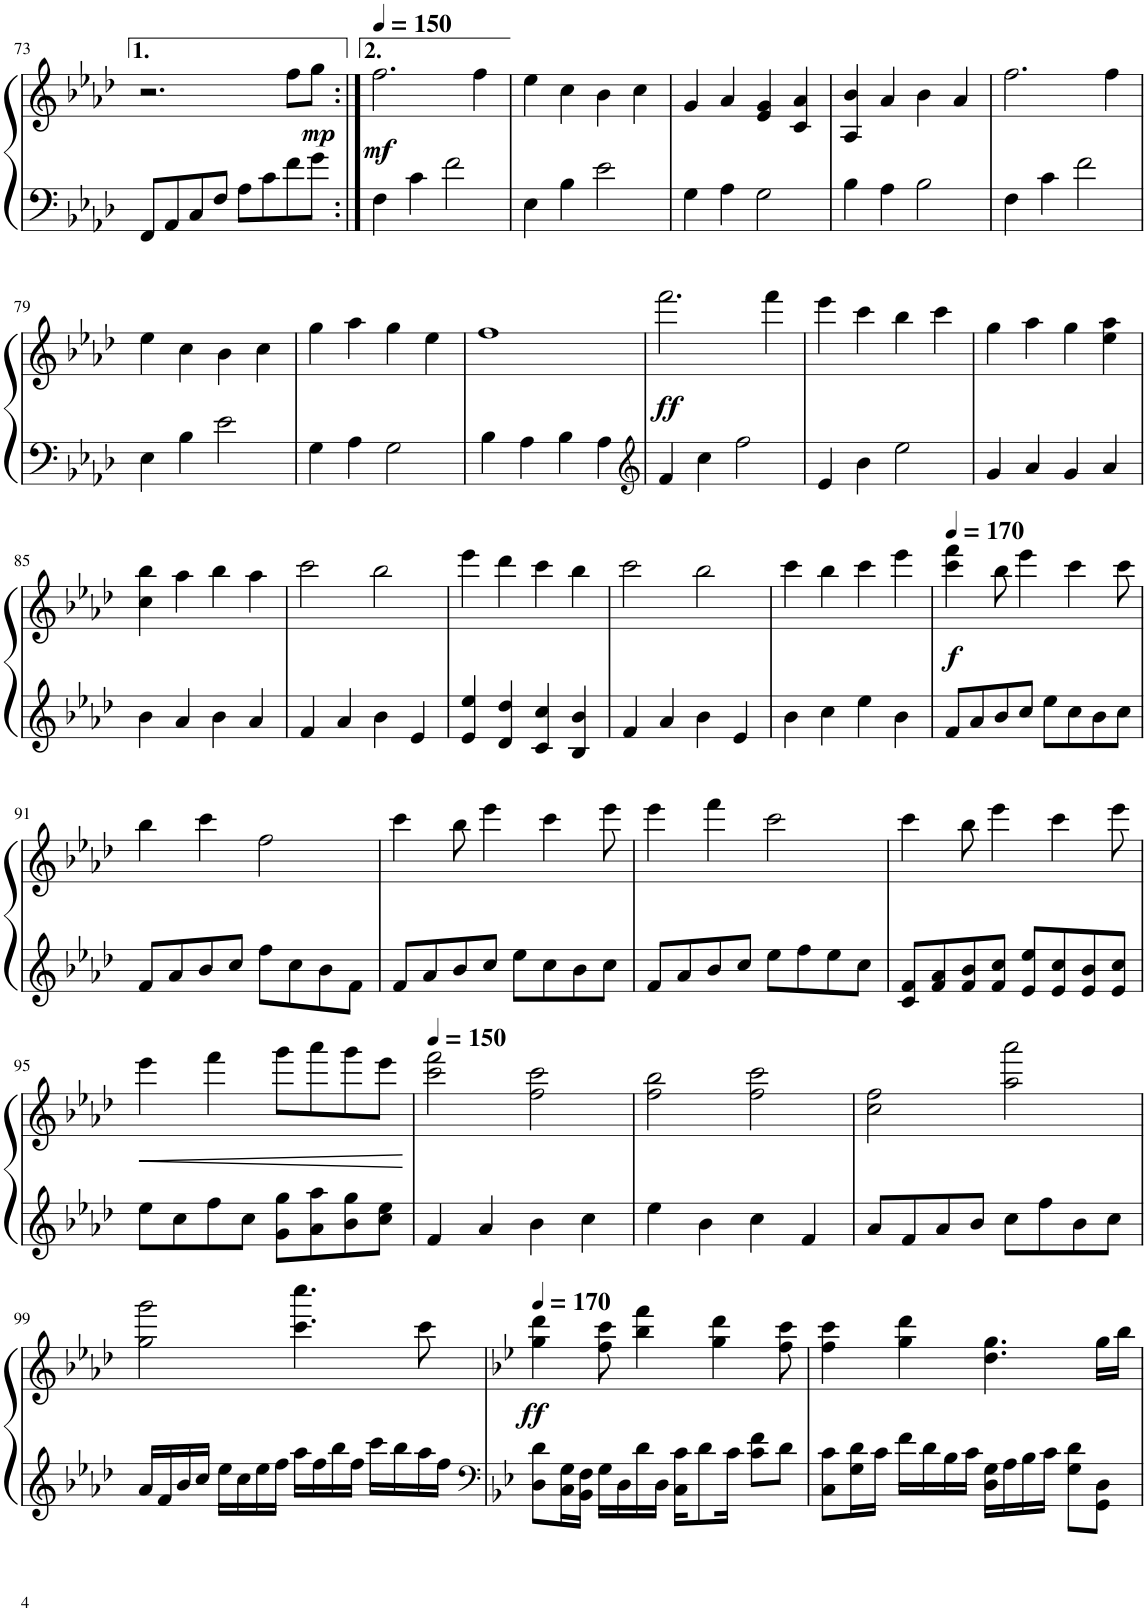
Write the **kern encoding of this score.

**kern	**kern	**dynam
*part1	*part1	*part1
*staff2	*staff1	*staff1/2
*I"钢琴	*	*
!!LO:PB:g=z
*clefF4	*clefG2	*
*k[b-e-a-d-]	*k[b-e-a-d-]	*
*M4/4	*M4/4	*
=73	=73	=73
8FF/L	2.r	.
8AA-/	.	.
8C/	.	.
8F/J	.	.
8A-\L	.	.
8c\	.	.
8f\	8ff\L	.
!	!	!LO:DY:b
8g\J	8gg\J	mp
=74:|!	=74:|!	=74:|!
*	*MM150	*
!	!	!LO:DY:b
4F\	2.ff\	mf
4c\	.	.
2f\	.	.
.	4ff\	.
=75	=75	=75
4E-\	4ee-\	.
4B-\	4cc\	.
2e-\	4b-\	.
.	4cc\	.
=76	=76	=76
4G\	4g/	.
4A-\	4a-/	.
2G\	4e-/ 4g/	.
.	4c/ 4a-/	.
=77	=77	=77
4B-\	4A-/ 4b-/	.
4A-\	4a-/	.
2B-\	4b-\	.
.	4a-/	.
=78	=78	=78
4F\	2.ff\	.
4c\	.	.
2f\	.	.
.	4ff\	.
!!LO:LB:g=z
=79	=79	=79
4E-\	4ee-\	.
4B-\	4cc\	.
2e-\	4b-\	.
.	4cc\	.
=80	=80	=80
4G\	4gg\	.
4A-\	4aa-\	.
2G\	4gg\	.
.	4ee-\	.
=81	=81	=81
4B-\	1ff	.
4A-\	.	.
4B-\	.	.
4A-\	.	.
=82	=82	=82
*clefG2	*	*
!	!	!LO:DY:b
4f/	2.fff\	ff
4cc\	.	.
2ff\	.	.
.	4fff\	.
=83	=83	=83
4e-/	4eee-\	.
4b-\	4ccc\	.
2ee-\	4bb-\	.
.	4ccc\	.
=84	=84	=84
4g/	4gg\	.
4a-/	4aa-\	.
4g/	4gg\	.
4a-/	4ee-\ 4aa-\	.
!!LO:LB:g=z
=85	=85	=85
4b-\	4cc\ 4bb-\	.
4a-/	4aa-\	.
4b-\	4bb-\	.
4a-/	4aa-\	.
=86	=86	=86
4f/	2ccc\	.
4a-/	.	.
4b-\	2bb-\	.
4e-/	.	.
=87	=87	=87
4e-/ 4ee-/	4eee-\	.
4d-/ 4dd-/	4ddd-\	.
4c/ 4cc/	4ccc\	.
4B-/ 4b-/	4bb-\	.
=88	=88	=88
4f/	2ccc\	.
4a-/	.	.
4b-\	2bb-\	.
4e-/	.	.
=89	=89	=89
4b-\	4ccc\	.
4cc\	4bb-\	.
4ee-\	4ccc\	.
4b-\	4eee-\	.
=90	=90	=90
*	*MM170	*
!	!	!LO:DY:b
8f/L	4ccc\ 4fff\	f
8a-/	.	.
8b-/	8bb-\	.
8cc/J	4eee-\	.
8ee-\L	.	.
8cc\	4ccc\	.
8b-\	.	.
8cc\J	8ccc\	.
!!LO:LB:g=z
=91	=91	=91
8f/L	4bb-\	.
8a-/	.	.
8b-/	4ccc\	.
8cc/J	.	.
8ff\L	2ff\	.
8cc\	.	.
8b-\	.	.
8f\J	.	.
=92	=92	=92
8f/L	4ccc\	.
8a-/	.	.
8b-/	8bb-\	.
8cc/J	4eee-\	.
8ee-\L	.	.
8cc\	4ccc\	.
8b-\	.	.
8cc\J	8eee-\	.
=93	=93	=93
8f/L	4eee-\	.
8a-/	.	.
8b-/	4fff\	.
8cc/J	.	.
8ee-\L	2ccc\	.
8ff\	.	.
8ee-\	.	.
8cc\J	.	.
=94	=94	=94
8c/ 8f/L	4ccc\	.
8f/ 8a-/	.	.
8f/ 8b-/	8bb-\	.
8f/ 8cc/J	4eee-\	.
8e-/ 8ee-/L	.	.
8e-/ 8cc/	4ccc\	.
8e-/ 8b-/	.	.
8e-/ 8cc/J	8eee-\	.
!!LO:LB:g=z
=95	=95	=95
!	!	!LO:HP:b
8ee-\L	4eee-\	<
8cc\	.	.
8ff\	4fff\	.
8cc\J	.	.
8g\ 8gg\L	8ggg\L	.
8a-\ 8aa-\	8aaa-\	.
8b-\ 8gg\	8ggg\	.
8cc\ 8ee-\J	8eee-\J	.
.	.	[
=96	=96	=96
*	*MM150	*
4f/	2ccc\ 2fff\	.
4a-/	.	.
4b-\	2ff\ 2ccc\	.
4cc\	.	.
=97	=97	=97
4ee-\	2ff\ 2bb-\	.
4b-\	.	.
4cc\	2ff\ 2ccc\	.
4f/	.	.
=98	=98	=98
8a-/L	2cc\ 2ff\	.
8f/	.	.
8a-/	.	.
8b-/J	.	.
8cc\L	2aa-\ 2aaa-\	.
8ff\	.	.
8b-\	.	.
8cc\J	.	.
!!LO:LB:g=z
=99	=99	=99
16a-/LL	2gg\ 2ggg\	.
16f/	.	.
16b-/	.	.
16cc/JJ	.	.
16ee-\LL	.	.
16cc\	.	.
16ee-\	.	.
16ff\JJ	.	.
16aa-\LL	4.ccc\ 4.cccc\	.
16ff\	.	.
16bb-\	.	.
16ff\JJ	.	.
16ccc\LL	.	.
16bb-\	.	.
16aa-\	8ccc\	.
16ff\JJ	.	.
=100	=100	=100
*clefF4	*	*
*k[b-e-]	*k[b-e-]	*
*	*MM170	*
!	!	!LO:DY:b
8D\ 8d\L	4gg\ 4ddd\	ff
16C\ 16G\L	.	.
16BB-\ 16F\JJ	.	.
16G\LL	8ff\ 8ccc\	.
16D\	.	.
16d\	4bb-\ 4fff\	.
16D\JJ	.	.
16C\ 16c\KL	.	.
8d\	.	.
.	4gg\ 4ddd\	.
16c\Jk	.	.
8c\ 8f\L	.	.
8d\J	8ff\ 8ccc\	.
=101	=101	=101
8C\ 8c\L	4ff\ 4ccc\	.
16G\ 16d\L	.	.
16c\JJ	.	.
16f\LL	4gg\ 4ddd\	.
16d\	.	.
16B-\	.	.
16c\JJ	.	.
16D\ 16G\LL	4.dd\ 4.gg\	.
16A\	.	.
16B-\	.	.
16c\JJ	.	.
8G\ 8d\L	.	.
8GG\ 8D\J	16gg\LL	.
.	16bb-\JJ	.
=	=	=
*-	*-	*-
